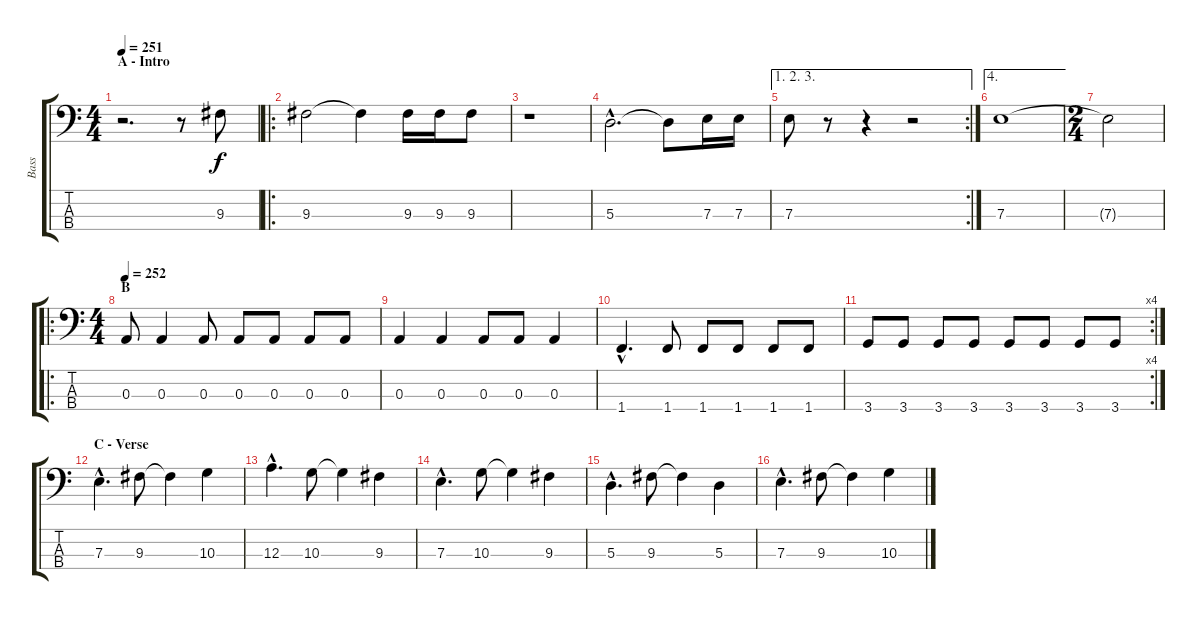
\track ("Bass" "Bass") {instrument electricbassfinger}
\staff {score tabs}
\tuning (G2 D2 A1 E1) {hide}
\ts (4 4)
\section ("" "A - Intro")
\tempo 251
\tempo 160
\tempo 251
\clef f4
\ks c
r.2{d dy f instrument electricbassfinger} r.8 9.3.8 |
\ro
9.3.2 9.3{t}.4 9.3.16 9.3.16 9.3.8 |
r.1 |
5.3{hac}.2{d} 5.3{t}.8 7.3.16 7.3.16 |
\ae (1 2 3)
\rc 2
7.3.8 r.8 r.4 r.2 |
\ae 4
7.3.1 |
\ts (2 4)
7.3{t}.2 |
\ro
\ts (4 4)
\section ("" "B")
\tempo 252
0.3.8 0.3.4 0.3.8 0.3.8 0.3.8 0.3.8 0.3.8 |
0.3.4 0.3.4 0.3.8 0.3.8 0.3.4 |
1.4{hac}.4{d} 1.4.8 1.4.8 1.4.8 1.4.8 1.4.8 |
\rc 4
3.4.8 3.4.8 3.4.8 3.4.8 3.4.8 3.4.8 3.4.8 3.4.8 |
\section ("" "C - Verse")
7.3{hac}.4{d} 9.3.8 9.3{t}.4 10.3.4 |
12.3{hac}.4{d} 10.3.8 10.3{t}.4 9.3.4 |
7.3{hac}.4{d} 10.3.8 10.3{t}.4 9.3.4 |
5.3{hac}.4{d} 9.3.8 9.3{t}.4 5.3.4 |
7.3{hac}.4{d} 9.3.8 9.3{t}.4 10.3.4
